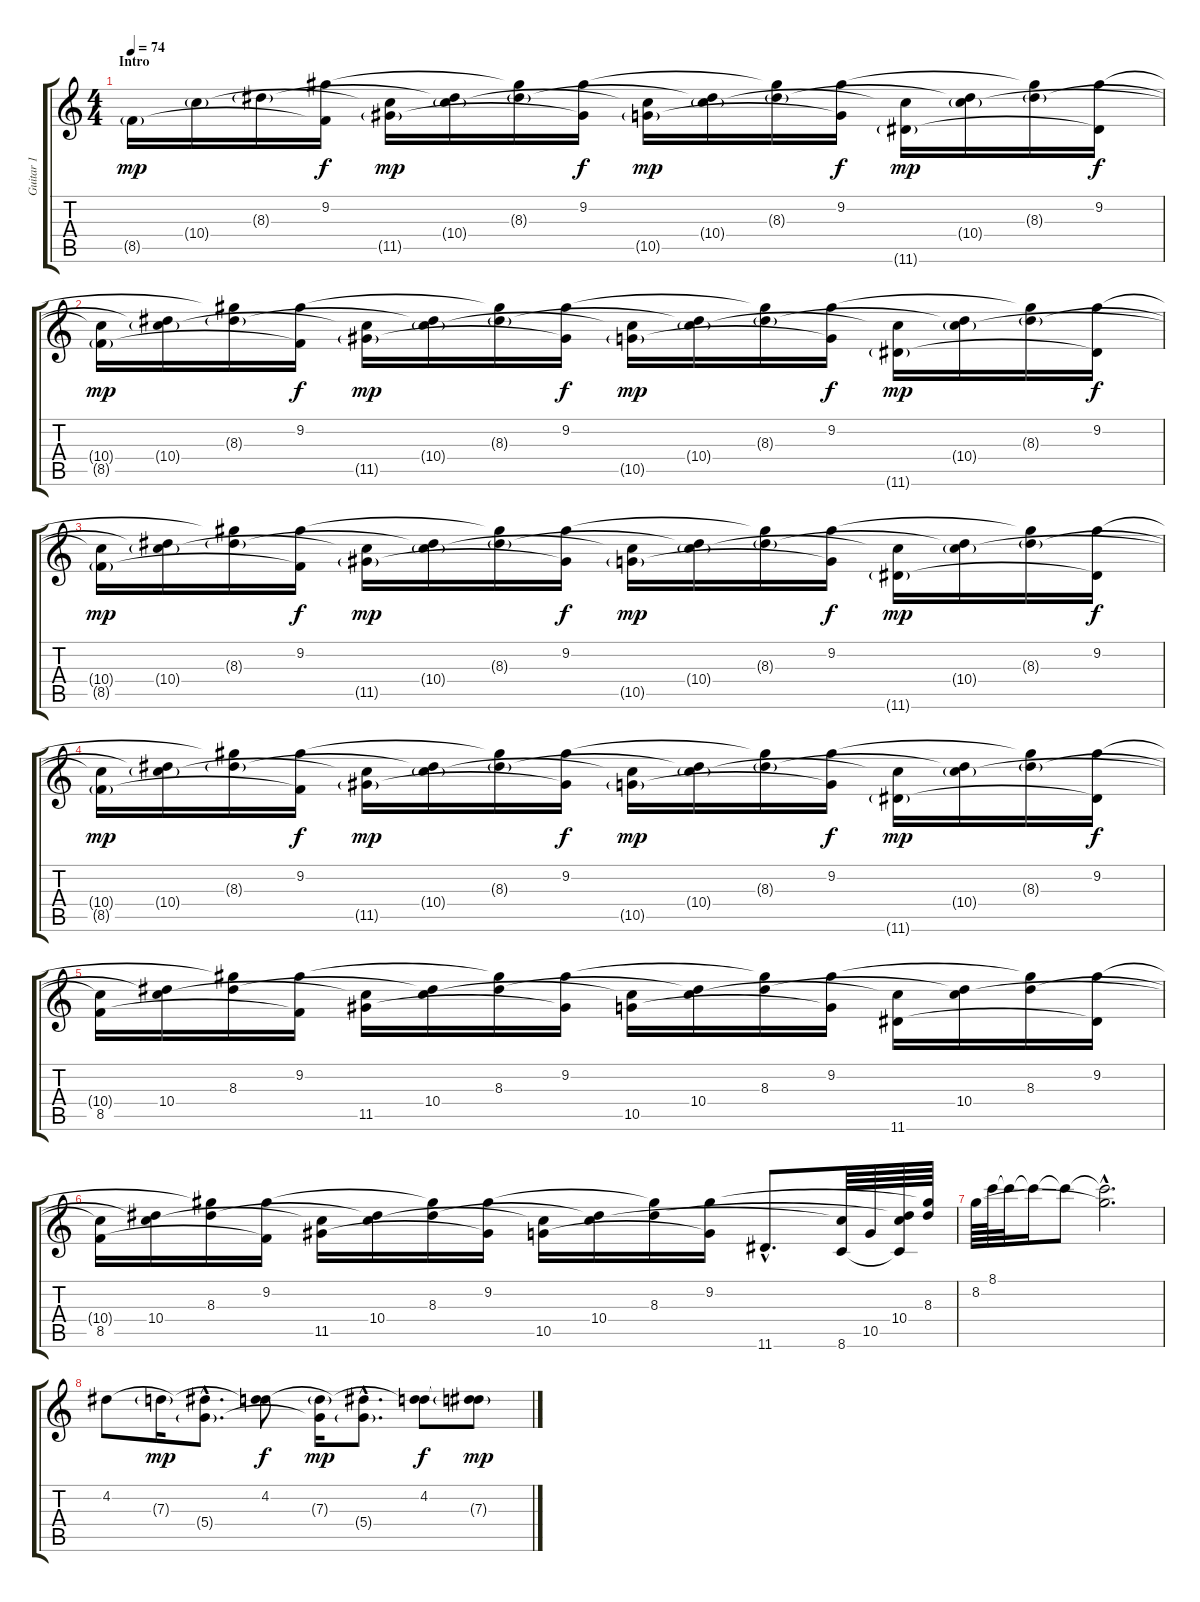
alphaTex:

\track ("Guitar 1" "Guitar 1") {instrument electricguitarclean}
\staff {score tabs}
\tuning (E4 B3 G3 D3 A2 E2) {hide}
\ts (4 4)
\section ("" "Intro")
\tempo 74
\clef g2
\ks c
8.5{g}.16{dy mp instrument electricguitarclean} 10.4{g}.16 8.3{g}.16 (9.2 8.5{t}).16{dy f} (10.4{t} 11.5{g}).16{dy mp} (8.3{t} 10.4{g}).16 (9.2{t} 8.3{g}).16 (9.2 11.5{t}).16{dy f} (10.4{t} 10.5{g}).16{dy mp} (8.3{t} 10.4{g}).16 (9.2{t} 8.3{g}).16 (9.2 10.5{t}).16{dy f} (10.4{t} 11.6{g}).16{dy mp} (8.3{t} 10.4{g}).16 (9.2{t} 8.3{g}).16 (9.2 11.6{t}).16{dy f} |
(10.4{t} 8.5{g}).16{dy mp} (8.3{t} 10.4{g}).16 (9.2{t} 8.3{g}).16 (9.2 8.5{t}).16{dy f} (10.4{t} 11.5{g}).16{dy mp} (8.3{t} 10.4{g}).16 (9.2{t} 8.3{g}).16 (9.2 11.5{t}).16{dy f} (10.4{t} 10.5{g}).16{dy mp} (8.3{t} 10.4{g}).16 (9.2{t} 8.3{g}).16 (9.2 10.5{t}).16{dy f} (10.4{t} 11.6{g}).16{dy mp} (8.3{t} 10.4{g}).16 (9.2{t} 8.3{g}).16 (9.2 11.6{t}).16{dy f} |
(10.4{t} 8.5{g}).16{dy mp} (8.3{t} 10.4{g}).16 (9.2{t} 8.3{g}).16 (9.2 8.5{t}).16{dy f} (10.4{t} 11.5{g}).16{dy mp} (8.3{t} 10.4{g}).16 (9.2{t} 8.3{g}).16 (9.2 11.5{t}).16{dy f} (10.4{t} 10.5{g}).16{dy mp} (8.3{t} 10.4{g}).16 (9.2{t} 8.3{g}).16 (9.2 10.5{t}).16{dy f} (10.4{t} 11.6{g}).16{dy mp} (8.3{t} 10.4{g}).16 (9.2{t} 8.3{g}).16 (9.2 11.6{t}).16{dy f} |
(10.4{t} 8.5{g}).16{dy mp} (8.3{t} 10.4{g}).16 (9.2{t} 8.3{g}).16 (9.2 8.5{t}).16{dy f} (10.4{t} 11.5{g}).16{dy mp} (8.3{t} 10.4{g}).16 (9.2{t} 8.3{g}).16 (9.2 11.5{t}).16{dy f} (10.4{t} 10.5{g}).16{dy mp} (8.3{t} 10.4{g}).16 (9.2{t} 8.3{g}).16 (9.2 10.5{t}).16{dy f} (10.4{t} 11.6{g}).16{dy mp} (8.3{t} 10.4{g}).16 (9.2{t} 8.3{g}).16 (9.2 11.6{t}).16{dy f} |
(10.4{t} 8.5).16 (8.3{t} 10.4).16 (9.2{t} 8.3).16 (9.2 8.5{t}).16 (10.4{t} 11.5).16 (8.3{t} 10.4).16 (9.2{t} 8.3).16 (9.2 11.5{t}).16 (10.4{t} 10.5).16 (8.3{t} 10.4).16 (9.2{t} 8.3).16 (9.2 10.5{t}).16 (10.4{t} 11.6).16 (8.3{t} 10.4).16 (9.2{t} 8.3).16 (9.2 11.6{t}).16 |
(10.4{t} 8.5).16 (8.3{t} 10.4).16 (9.2{t} 8.3).16 (9.2 8.5{t}).16 (10.4{t} 11.5).16 (8.3{t} 10.4).16 (9.2{t} 8.3).16 (9.2 11.5{t}).16 (10.4{t} 10.5).16 (8.3{t} 10.4).16 (9.2{t} 8.3).16 (9.2 10.5{t}).16 11.6{hac}.8{d} (10.4{t} 8.6).64 10.5.64 (8.3{t} 10.4 8.6{t}).64 (9.2{t} 8.3).64 |
8.2.64 8.1.64 8.1{t}.32 8.1{t}.16 8.1{t}.8 (8.1{hac t} 8.2{hac t}).2{d} |
4.2.8 7.3{g}.16{dy mp} (4.2{hac t} 5.4{g hac}).8{d} (4.2 7.3{t}).8{dy f} (7.3{g} 5.4{t}).16{dy mp} (4.2{hac t} 5.4{g hac}).8{d} (4.2 7.3{t}).8{dy f} (4.2{t} 7.3{g}).8{dy mp}
